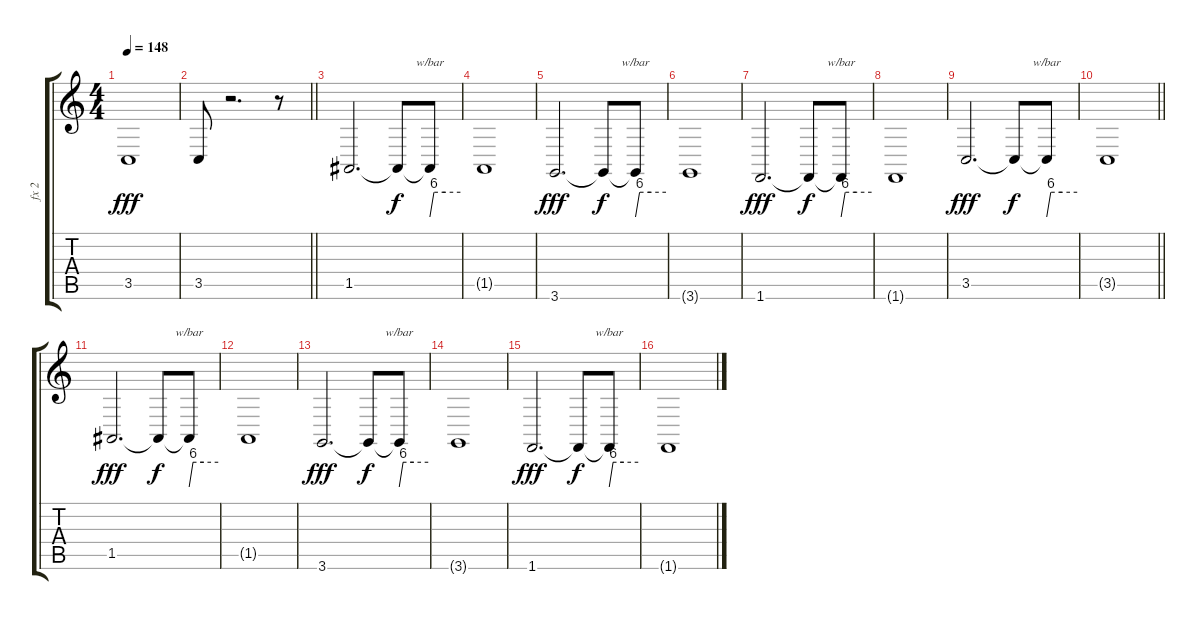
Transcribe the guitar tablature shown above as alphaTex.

\track ("fx 2" "fx 2") {instrument lead2sawtooth}
\staff {score tabs}
\tuning (E4 B3 G3 D3 A2 E2) {hide}
\ts (4 4)
\tempo 148
\clef g2
\ks c
3.5.1{dy fff} |
\barLineRight lightlight
3.5.8 r.2{d} r.8 |
\section ("" "")
1.5.2{d} 1.5{t}.8{dy f} 1.5{t}.8{tbe (custom default 0 0 8 24 30 24 60 24)} |
1.5{t}.1 |
3.6.2{d dy fff} 3.6{t}.8{dy f} 3.6{t}.8{tbe (custom default 0 0 8 24 30 24 60 24)} |
3.6{t}.1 |
1.6.2{d dy fff} 1.6{t}.8{dy f} 1.6{t}.8{tbe (custom default 0 0 8 24 30 24 60 24)} |
1.6{t}.1 |
3.5.2{d dy fff} 3.5{t}.8{dy f} 3.5{t}.8{tbe (custom default 0 0 8 24 30 24 60 24)} |
\barLineRight lightlight
3.5{t}.1 |
1.5.2{d dy fff} 1.5{t}.8{dy f} 1.5{t}.8{tbe (custom default 0 0 8 24 30 24 60 24)} |
1.5{t}.1 |
3.6.2{d dy fff} 3.6{t}.8{dy f} 3.6{t}.8{tbe (custom default 0 0 8 24 30 24 60 24)} |
3.6{t}.1 |
1.6.2{d dy fff} 1.6{t}.8{dy f} 1.6{t}.8{tbe (custom default 0 0 8 24 30 24 60 24)} |
1.6{t}.1
